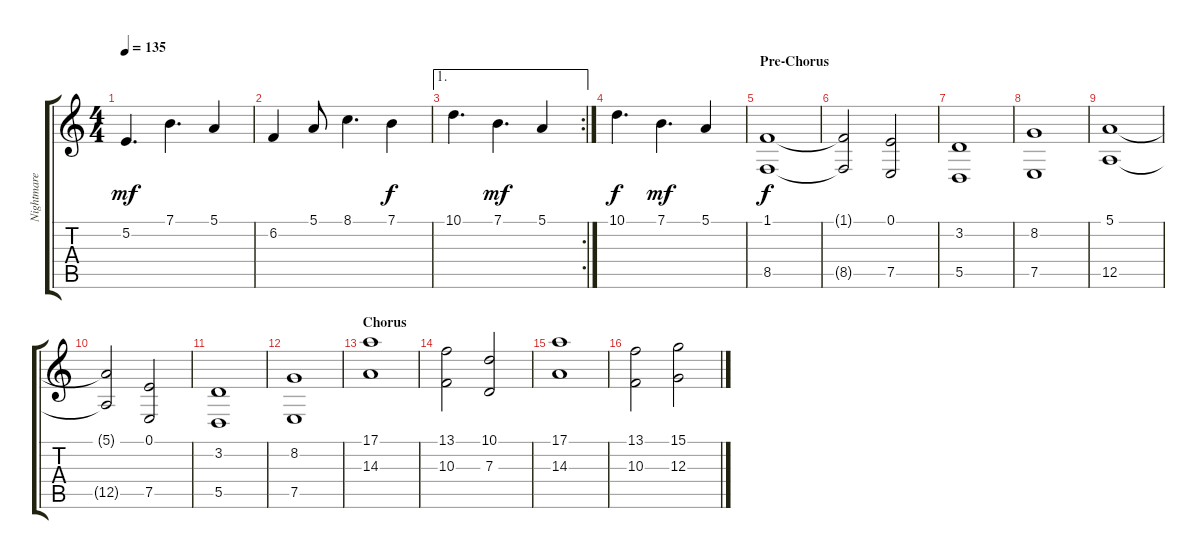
\track ("Nightmare Industrie Synthétiseur 2" "Nightmare ") {instrument fx7echoes}
\staff {score tabs}
\tuning (E4 B3 G3 D3 A2 E2) {hide}
\ts (4 4)
\tempo 135
\clef g2
\ks c
5.2.4{d dy mf} 7.1.4{d} 5.1.4 |
6.2.4 5.1.8 8.1.4{d} 7.1.4{dy f} |
\ae 1
\rc 2
10.1.4{d} 7.1.4{d dy mf} 5.1.4 |
10.1.4{d dy f} 7.1.4{d dy mf} 5.1.4 |
\section ("" "Pre-Chorus")
(1.1 8.5).1{dy f} |
(1.1{t} 8.5{t}).2 (0.1 7.5).2 |
(3.2 5.5).1 |
(8.2 7.5).1 |
(5.1 12.5).1 |
(5.1{t} 12.5{t}).2 (0.1 7.5).2 |
(3.2 5.5).1 |
(8.2 7.5).1 |
\section ("" "Chorus")
(17.1 14.3).1 |
(13.1 10.3).2 (10.1 7.3).2 |
(17.1 14.3).1 |
(13.1 10.3).2 (15.1 12.3).2
